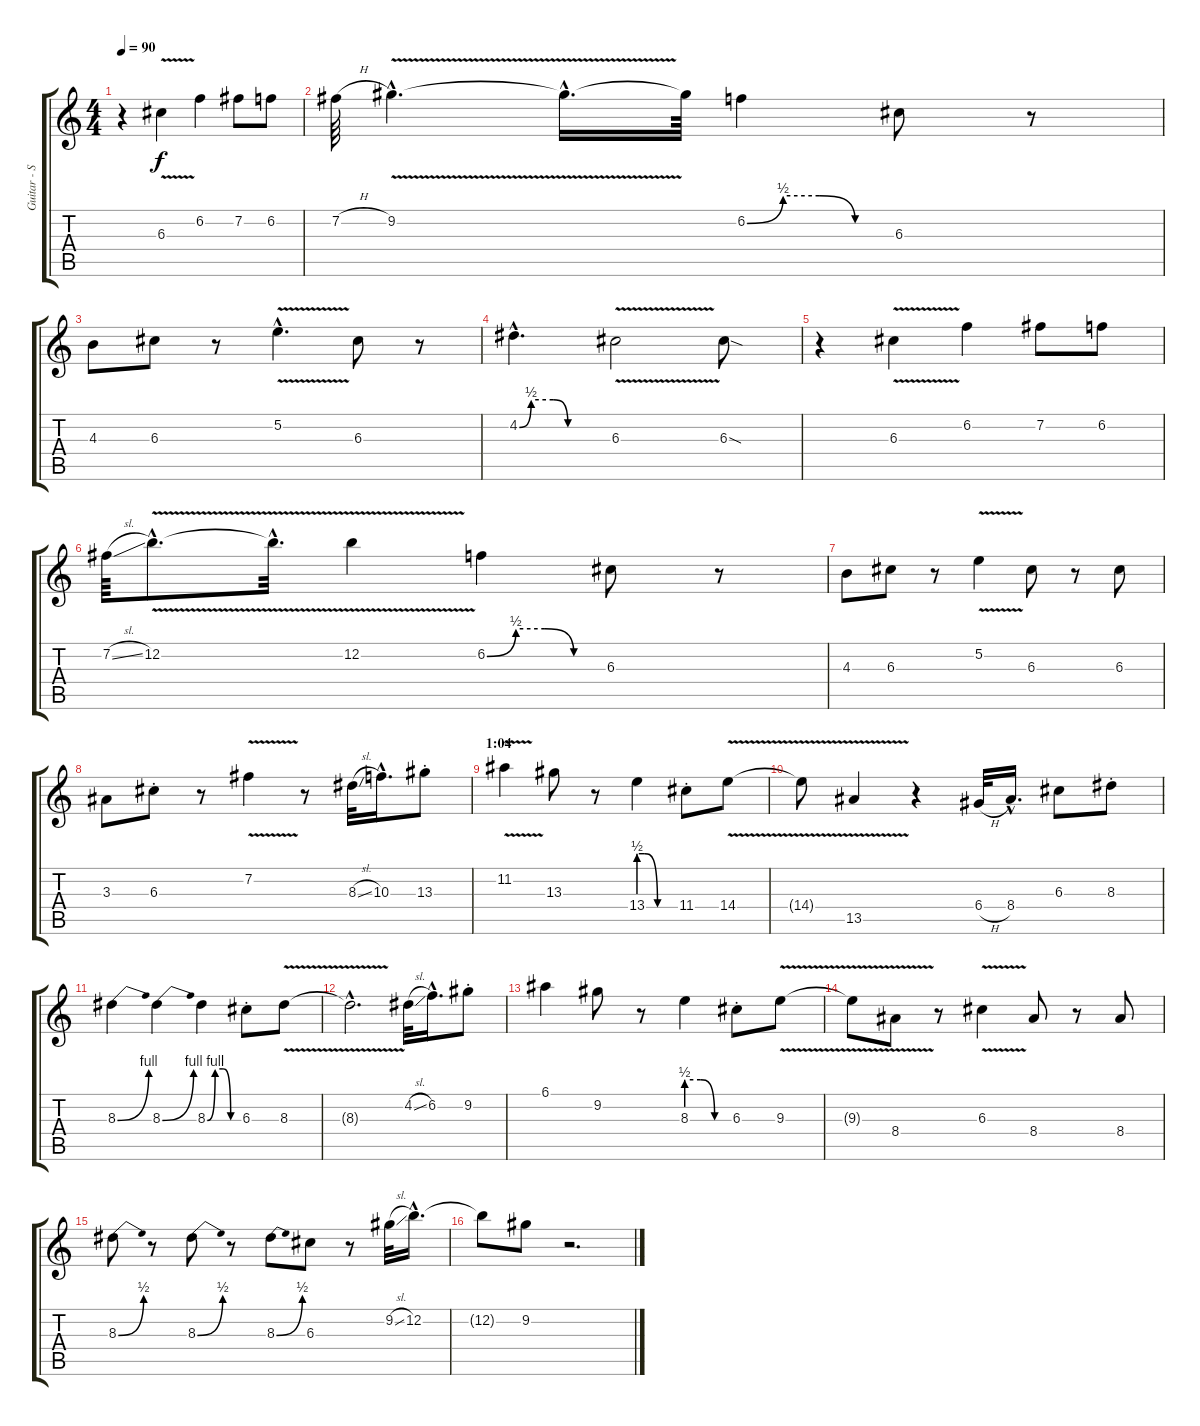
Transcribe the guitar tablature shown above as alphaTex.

\track ("Guitar - Solo" "Guitar - S") {instrument overdrivenguitar}
\staff {score tabs}
\tuning (E4 B3 G3 D3 A2 E2) {hide}
\ts (4 4)
\tempo 90
\clef g2
\ks c
r.4{dy f} 6.3{v}.4 6.2.4 7.2.8 6.2.8 |
7.2{h}.64 9.2{v hac}.4{d} 9.2{hac t}.16{d} 9.2{t}.64 6.2{be (custom 0 0 15 2 30 2 45 0 60 0)}.4 6.3.8 r.8 |
4.3.8 6.3.8 r.8 5.2{v hac}.4{d} 6.3.8 r.8 |
4.2{be (custom 0 0 8 2 23 2 33 0 60 0) hac}.4{d} 6.3{v}.2 6.3{sod}.8 |
r.4 6.3{v}.4 6.2.4 7.2.8 6.2.8 |
7.2{sl}.64 12.2{v hac}.8{d} 12.2{hac t}.32{d} 12.2{v}.4 6.2{be (custom 0 0 15 2 30 2 45 0 60 0)}.4 6.3.8 r.8 |
4.3.8 6.3.8 r.8 5.2{v}.4 6.3.8 r.8 6.3.8 |
3.3.8 6.3{st}.8 r.8 7.2{v}.4 r.8 8.3{sl}.32 10.3{hac}.16{d} 13.3{st}.8 |
\section ("" "1:04")
11.2{v}.4 13.3.8 r.8 13.4{be (custom 0 2 10 2 31 0 40 0 60 0)}.4 11.4{st}.8 14.4{v}.8 |
14.4{t}.8 13.5{v}.4 r.4 6.4{h}.32 8.4{hac}.16{d} 6.3.8 8.3{st}.8 |
8.3{be (bend 0 0 60 4)}.4 8.3{be (bend 0 0 60 4)}.4 8.3{be (custom 0 0 15 4 30 4 45 0 60 0)}.4 6.3{st}.8 8.3{v}.8 |
8.3{hac t}.2{d} 4.2{sl}.32 6.2{hac}.16{d} 9.2{st}.8 |
6.1.4 9.2.8 r.8 8.3{be (custom 0 2 20 2 40 0 60 0)}.4 6.3{st}.8 9.3{v}.8 |
9.3{t}.8 8.4{v}.8 r.8 6.3{v}.4 8.4.8 r.8 8.4.8 |
8.3{be (bend 0 0 60 2)}.8 r.8 8.3{be (bend 0 0 60 2)}.8 r.8 8.3{be (bend 0 0 60 2)}.8 6.3.8 r.8 9.2{sl}.32 12.2{hac}.16{d} |
12.2{t}.8 9.2.8 r.2{d}
